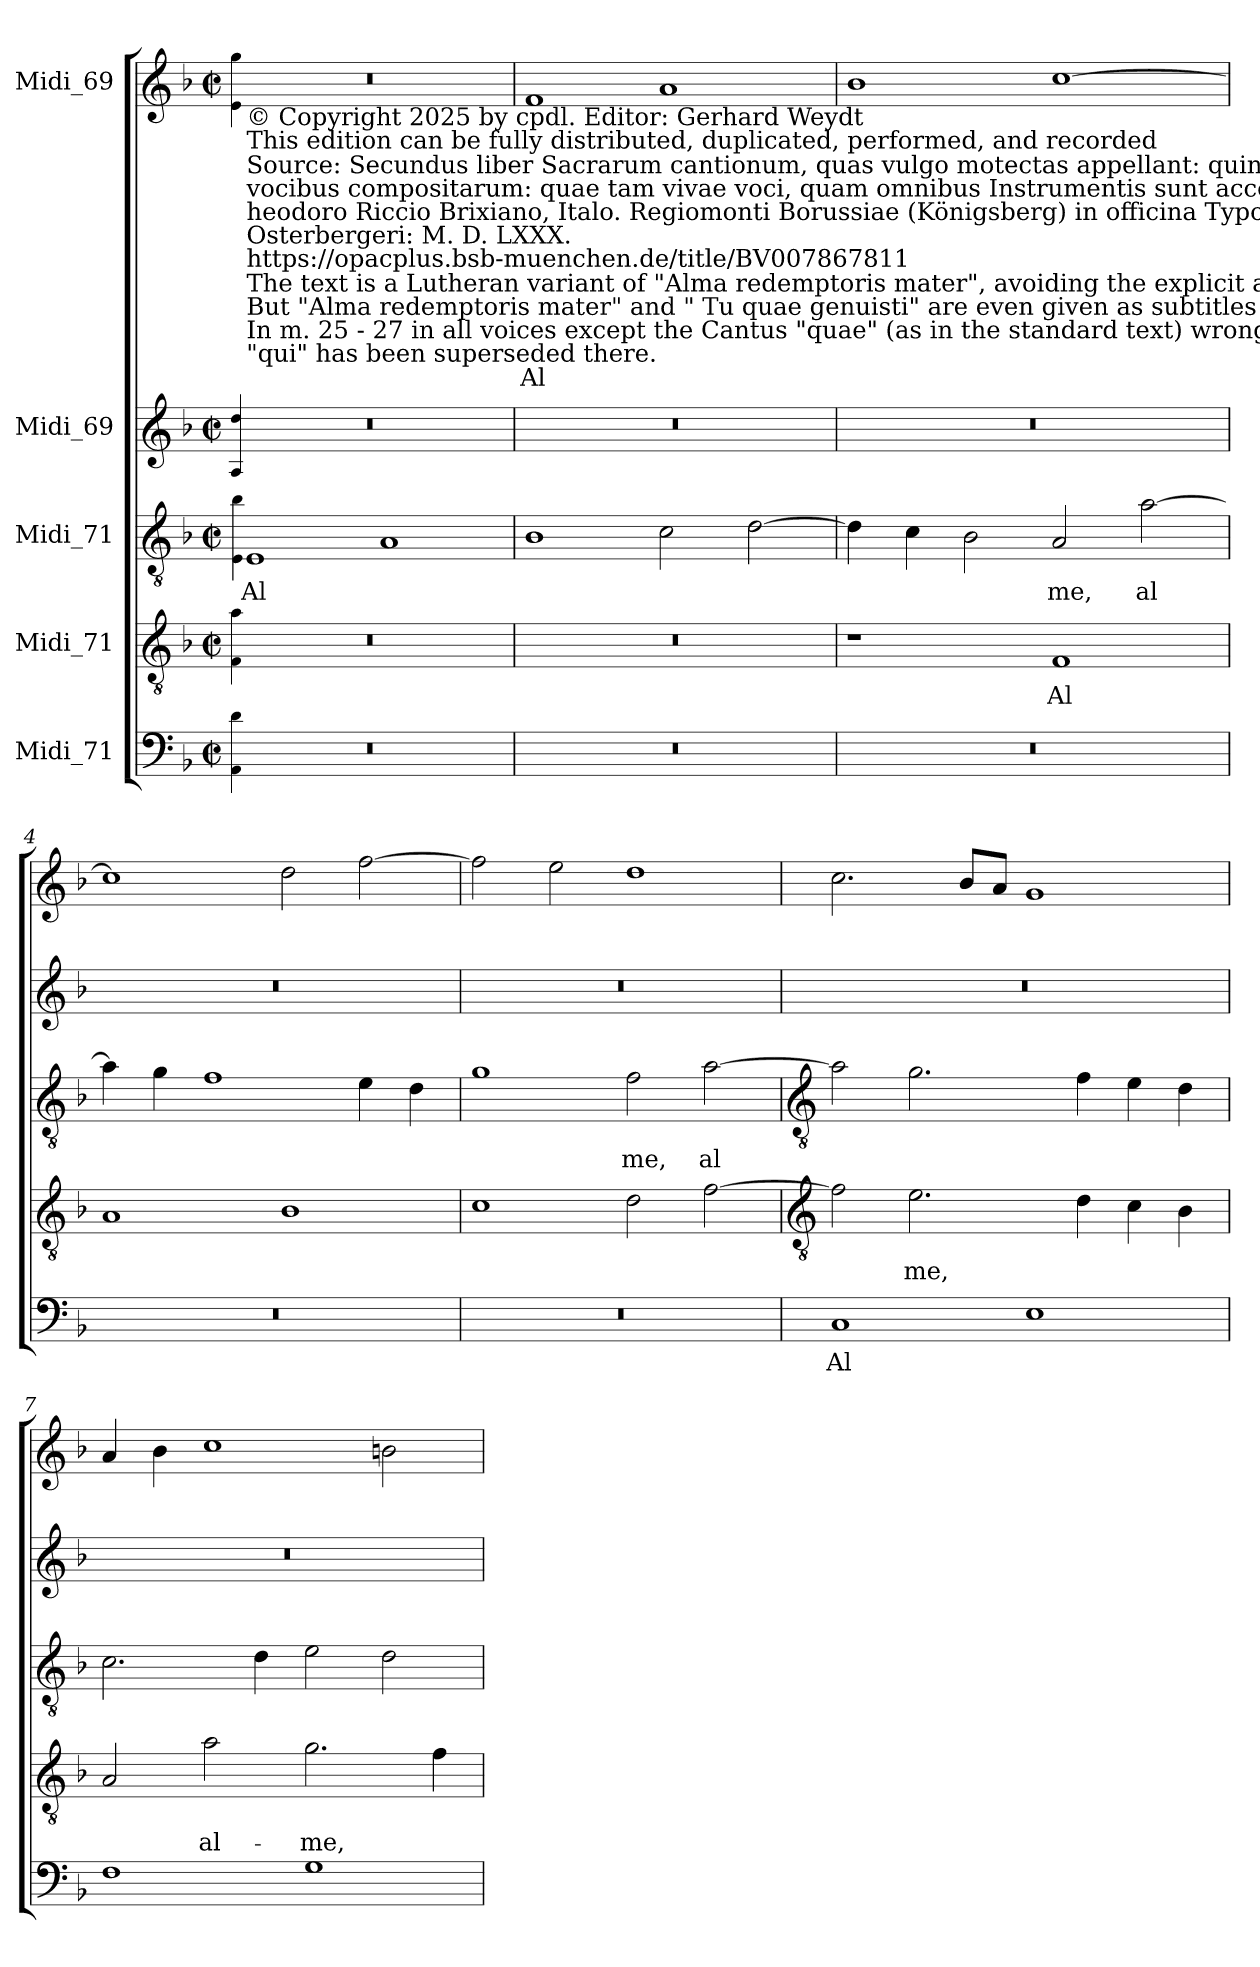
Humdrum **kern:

**kern	**text	**kern	**text	**text	**kern	**text	**kern	**kern	**text
*part5	*part5	*part4	*part4	*part4	*part3	*part3	*part2	*part1	*part1
*staff5	*staff5	*staff4	*staff4	*staff4	*staff3	*staff3	*staff2	*staff1	*staff1
*I"Midi_71	*	*I"Midi_71	*	*	*I"Midi_71	*	*I"Midi_69	*I"Midi_69	*
*clefF4	*	*clefGv2	*	*	*clefGv2	*	*clefG2	*clefG2	*
*k[b-]	*	*k[b-]	*	*	*k[b-]	*	*k[b-]	*k[b-]	*
*F:	*	*F:	*	*	*F:	*	*F:	*F:	*
*M4/2	*	*M4/2	*	*	*M4/2	*	*M4/2	*M4/2	*
*met(c|)	*	*met(c|)	*	*	*met(c|)	*	*met(c|)	*met(c|)	*
=1	=1	=1	=1	=1	=1	=1	=1	=1	=1
4qqAA 4qqd	.	4qqF 4qqa	.	.	4qqE 4qqb-	.	4qqA 4qqdd	4qqe 4qqgg	.
!	!	!	!	!	!	!	!	!LO:TX:b:t=© Copyright 2025 by cpdl. Editor&colon; Gerhard Weydt\nThis edition can be fully distributed, duplicated, performed, and recorded	!
!	!	!	!	!	!	!	!	!LO:TX:b:t=Source&colon; Secundus liber Sacrarum cantionum, quas vulgo motectas appellant&colon; quingue, sex, octo et duodecim\nvocibus compositarum&colon; quae tam vivae voci, quam omnibus Instrumentis sunt accomodatae, Autore\nheodoro Riccio Brixiano, Italo. Regiomonti Borussiae (Königsberg) in officina Typographica Georgij\nOsterbergeri&colon; M. D. LXXX. \nhttps&colon;//opacplus.bsb-muenchen.de/title/BV007867811	!
!	!	!	!	!	!	!	!	!LO:TX:b:t=The text is a Lutheran variant of "Alma redemptoris mater", avoiding the explicit adoration of Mary\nBut "Alma redemptoris mater" and " Tu quae genuisti" are even given as subtitles in the source.\nIn m. 25 - 27 in all voices except the Cantus "quae" (as in the standard text) wrongly is used;\n"qui" has been superseded there.	!
!	!	!	!	!	!	!LO:LY:b	!	!	!
0r	.	0r	.	.	1E	Al	0r	0r	.
.	.	.	.	.	1A	.	.	.	.
=2	=2	=2	=2	=2	=2	=2	=2	=2	=2
!	!	!	!	!	!	!	!	!	!LO:LY:b
0r	.	0r	.	.	1B-	.	0r	1f	Al
.	.	.	.	.	2c	.	.	1a	.
.	.	.	.	.	[2d	.	.	.	.
=3	=3	=3	=3	=3	=3	=3	=3	=3	=3
0r	.	1r	.	.	4d]	.	0r	1b-	.
.	.	.	.	.	4c	.	.	.	.
.	.	.	.	.	2B-	.	.	.	.
!	!	!	!LO:LY:b	!	!	!LO:LY:b	!	!	!
.	.	1F	Al	.	2A	me,	.	[1cc	.
!	!	!	!	!	!	!LO:LY:b	!	!	!
.	.	.	.	.	[2a	al	.	.	.
=4	=4	=4	=4	=4	=4	=4	=4	=4	=4
0r	.	1A	.	.	4a]	.	0r	1cc]	.
.	.	.	.	.	4g	.	.	.	.
.	.	.	.	.	1f	.	.	.	.
.	.	1B-	.	.	.	.	.	2dd	.
.	.	.	.	.	4e	.	.	[2ff	.
.	.	.	.	.	4d	.	.	.	.
=5	=5	=5	=5	=5	=5	=5	=5	=5	=5
0r	.	1c	.	.	1g	.	0r	2ff]	.
.	.	.	.	.	.	.	.	2ee	.
!	!	!	!	!	!	!LO:LY:b	!	!	!
.	.	2d	.	.	2f	me,	.	1dd	.
!	!	!	!	!	!	!LO:LY:b	!	!	!
.	.	[2f	.	.	[2a	al	.	.	.
!!LO:LB:g=z
=6	=6	=6	=6	=6	=6	=6	=6	=6	=6
*	*	*clefGv2	*	*	*clefGv2	*	*	*	*
!	!LO:LY:b	!	!	!	!	!	!	!	!
1C	Al	2f]	.	.	2a]	.	0r	2.cc	.
!	!	!	!LO:LY:b	!	!	!	!	!	!
.	.	2.e	me,	.	2.g	.	.	.	.
.	.	.	.	.	.	.	.	8b-L	.
.	.	.	.	.	.	.	.	8aJ	.
1E	.	.	.	.	.	.	.	1g	.
.	.	4d	.	.	4f	.	.	.	.
.	.	4c	.	.	4e	.	.	.	.
.	.	4B-	.	.	4d	.	.	.	.
=7	=7	=7	=7	=7	=7	=7	=7	=7	=7
1F	.	2A	.	.	2.c	.	0r	4a	.
.	.	.	.	.	.	.	.	4b-	.
!	!	!	!	!LO:LY:b	!	!	!	!	!
.	.	2a	.	al-	.	.	.	1cc	.
.	.	.	.	.	4d	.	.	.	.
!	!	!	!	!LO:LY:b	!	!	!	!	!
1G	.	2.g	.	-me,	2e	.	.	.	.
.	.	.	.	.	2d	.	.	2bn	.
.	.	4f	.	.	.	.	.	.	.
=	=	=	=	=	=	=	=	=	=
*-	*-	*-	*-	*-	*-	*-	*-	*-	*-
